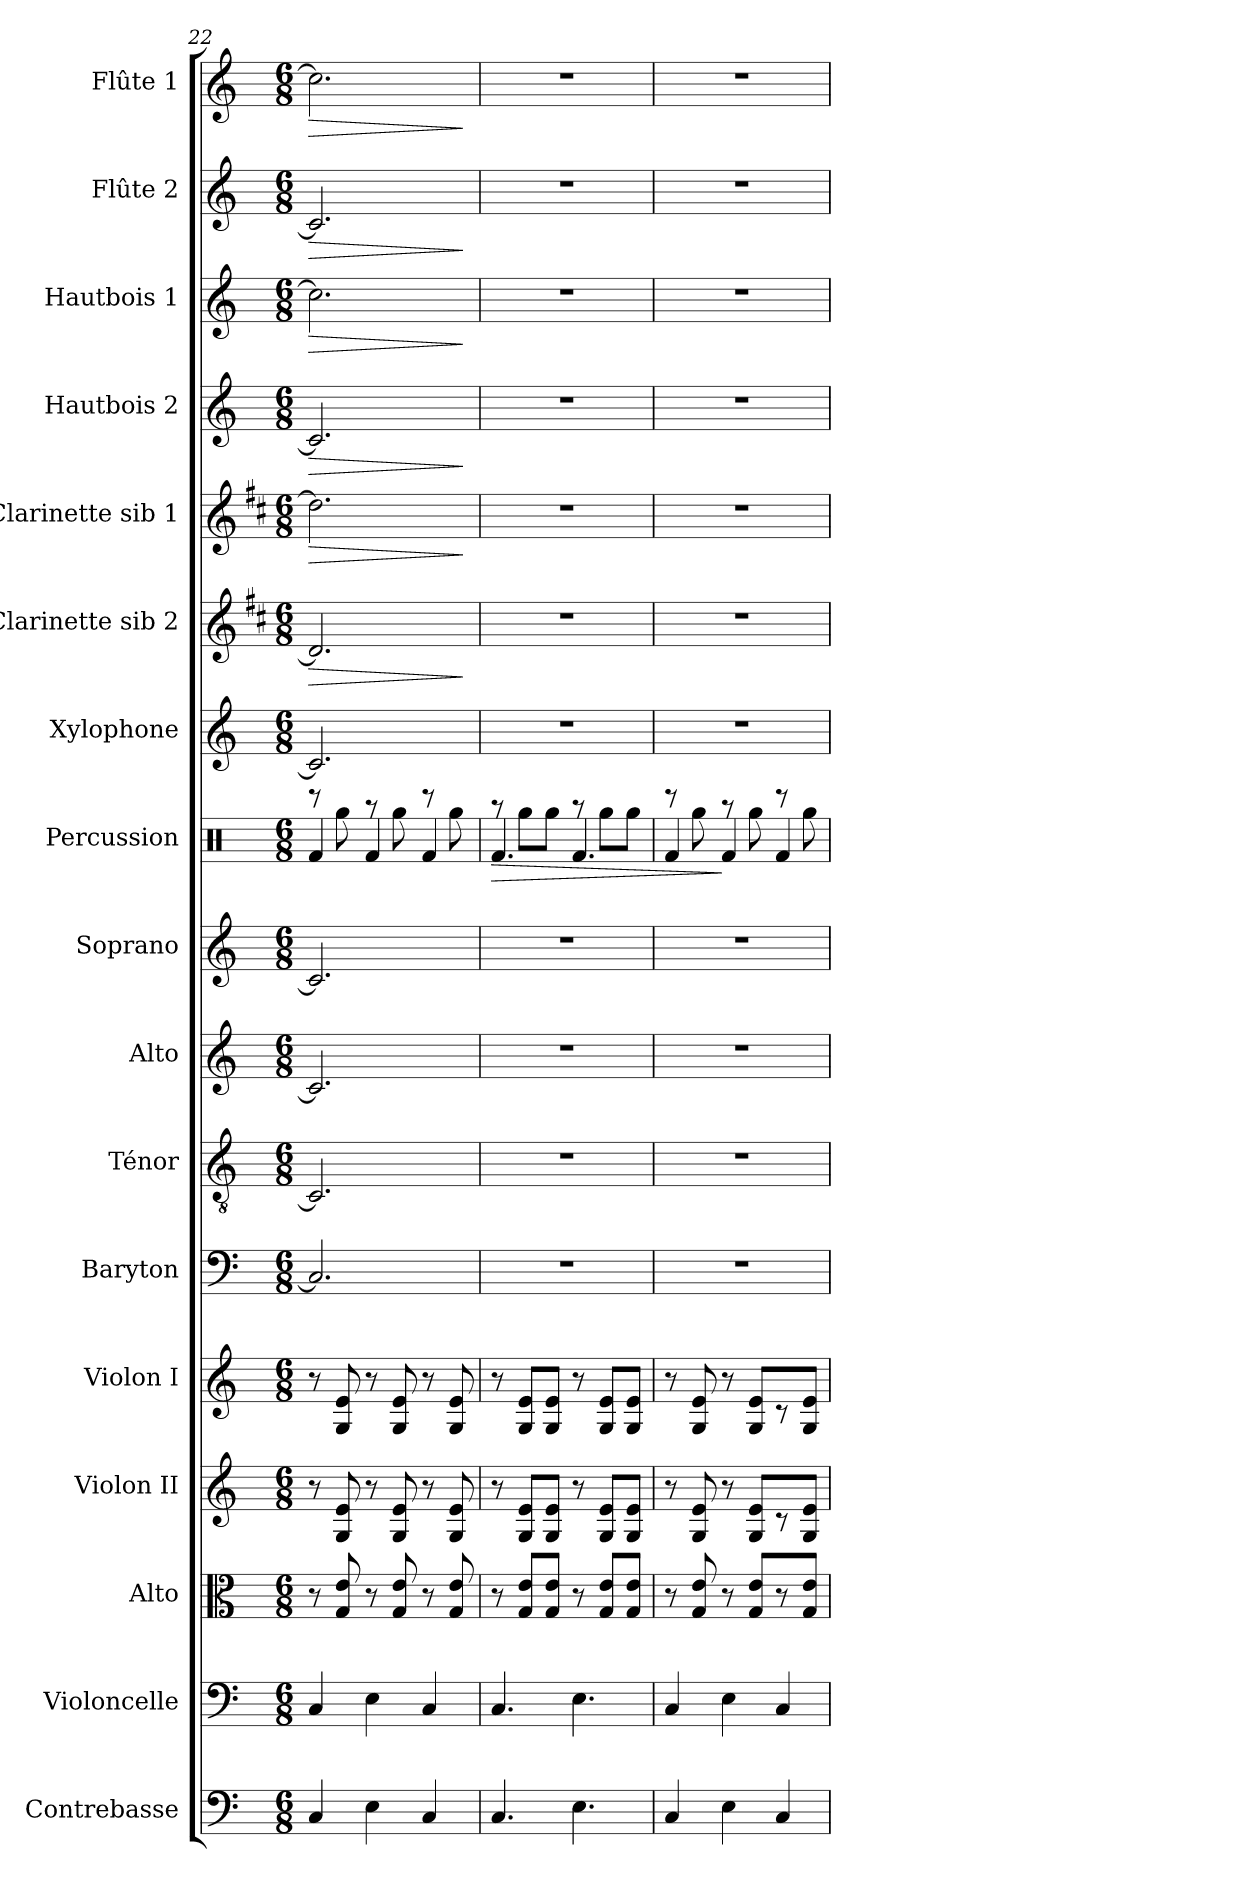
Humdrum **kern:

**kern	**kern	**kern	**kern	**kern	**kern	**text	**kern	**text	**kern	**text	**kern	**text	**kern	**dynam	**kern	**kern	**dynam	**kern	**dynam	**kern	**dynam	**kern	**dynam	**kern	**dynam	**kern	**dynam
*part17	*part16	*part15	*part14	*part13	*part12	*part12	*part11	*part11	*part10	*part10	*part9	*part9	*part8	*part8	*part7	*part6	*part6	*part5	*part5	*part4	*part4	*part3	*part3	*part2	*part2	*part1	*part1
*staff17	*staff16	*staff15	*staff14	*staff13	*staff12	*staff12	*staff11	*staff11	*staff10	*staff10	*staff9	*staff9	*staff8	*staff8	*staff7	*staff6	*staff6	*staff5	*staff5	*staff4	*staff4	*staff3	*staff3	*staff2	*staff2	*staff1	*staff1
*I"Contrebasse	*I"Violoncelle	*I"Alto	*I"Violon II	*I"Violon I	*I"Baryton	*	*I"Ténor	*	*I"Alto	*	*I"Soprano	*	*I"Percussion	*	*I"Xylophone	*I"Clarinette sib 2	*	*I"Clarinette sib 1	*	*I"Hautbois 2	*	*I"Hautbois 1	*	*I"Flûte 2	*	*I"Flûte 1	*
*I'Cb.	*I'Vc.	*I'A	*I'Vln. II	*I'Vln. I	*I'Bar.	*	*I'T	*	*I'A	*	*I'S	*	*I'Perc.	*	*I'Xyl.	*I'Cl. Sib 2	*	*I'Cl. Sib 1	*	*I'Hb. 2	*	*I'Hb. 1	*	*I'Fl. 2	*	*I'Fl. 1	*
*clefF4	*clefF4	*clefC3	*clefG2	*clefG2	*clefF4	*	*clefGv2	*	*clefG2	*	*clefG2	*	*clefX	*	*clefG2	*clefG2	*	*clefG2	*	*clefG2	*	*clefG2	*	*clefG2	*	*clefG2	*
*ITrd7c12	*	*	*	*	*	*	*	*	*	*	*	*	*	*	*	*ITrd1c2	*	*ITrd1c2	*	*	*	*	*	*	*	*	*
*k[]	*k[]	*k[]	*k[]	*k[]	*k[]	*	*k[]	*	*k[]	*	*k[]	*	*k[]	*	*k[]	*k[]	*	*k[]	*	*k[]	*	*k[]	*	*k[]	*	*k[]	*
*C:	*C:	*C:	*C:	*C:	*C:	*	*C:	*	*C:	*	*C:	*	*C:	*	*C:	*C:	*	*C:	*	*C:	*	*C:	*	*C:	*	*C:	*
*M6/8	*M6/8	*M6/8	*M6/8	*M6/8	*M6/8	*	*M6/8	*	*M6/8	*	*M6/8	*	*M6/8	*	*M6/8	*M6/8	*	*M6/8	*	*M6/8	*	*M6/8	*	*M6/8	*	*M6/8	*
=22	=22	=22	=22	=22	=22	=22	=22	=22	=22	=22	=22	=22	=22	=22	=22	=22	=22	=22	=22	=22	=22	=22	=22	=22	=22	=22	=22
*	*	*	*	*	*	*	*	*	*	*	*	*	*^	*	*	*	*	*	*	*	*	*	*	*	*	*	*
!	!	!	!	!	!	!	!	!	!	!	!	!	!	!	!	!	!	!LO:HP:b	!	!LO:HP:b	!	!LO:HP:b	!	!LO:HP:b	!	!LO:HP:b	!	!LO:HP:b
4CC/	4C/	8r	8r	8r	2.C/]	.	2.C/]	.	2.c/]	.	2.c/]	.	4Rf/	8rbb	.	2.c/]	2.c/]	>	2.cc\]	>	2.c/]	>	2.cc\]	>	2.c/]	>	2.cc\]	>
.	.	8G/ 8e/	8G/ 8e/	8G/ 8e/	.	.	.	.	.	.	.	.	.	8Rgg\	.	.	.	.	.	.	.	.	.	.	.	.	.	.
4EE\	4E\	8r	8r	8r	.	.	.	.	.	.	.	.	4Rf/	8raa	.	.	.	.	.	.	.	.	.	.	.	.	.	.
.	.	8G/ 8e/	8G/ 8e/	8G/ 8e/	.	.	.	.	.	.	.	.	.	8Rgg\	.	.	.	.	.	.	.	.	.	.	.	.	.	.
4CC/	4C/	8r	8r	8r	.	.	.	.	.	.	.	.	4Rf/	8rbb	.	.	.	.	.	.	.	.	.	.	.	.	.	.
.	.	8G/ 8e/	8G/ 8e/	8G/ 8e/	.	.	.	.	.	.	.	.	.	8Rgg\	.	.	.	.	.	.	.	.	.	.	.	.	.	.
*	*	*	*	*	*	*	*	*	*	*	*	*	*v	*v	*	*	*	*	*	*	*	*	*	*	*	*	*	*
.	.	.	.	.	.	.	.	.	.	.	.	.	.	.	.	.	]	.	]	.	]	.	]	.	]	.	]
=23	=23	=23	=23	=23	=23	=23	=23	=23	=23	=23	=23	=23	=23	=23	=23	=23	=23	=23	=23	=23	=23	=23	=23	=23	=23	=23	=23
!	!	!	!	!	!	!	!	!	!	!	!	!	!	!LO:HP:b	!	!	!	!	!	!	!	!	!	!	!	!	!
*	*	*	*	*	*	*	*	*	*	*	*	*	*^	*	*	*	*	*	*	*	*	*	*	*	*	*	*
4.CC/	4.C/	8r	8r	8r	2.r	.	2.r	.	2.r	.	2.r	.	4.Rf/	8raa	>	2.r	2.r	.	2.r	.	2.r	.	2.r	.	2.r	.	2.r	.
.	.	8G/ 8e/L	8G/ 8e/L	8G/ 8e/L	.	.	.	.	.	.	.	.	.	8Rgg\L	.	.	.	.	.	.	.	.	.	.	.	.	.	.
.	.	8G/ 8e/J	8G/ 8e/J	8G/ 8e/J	.	.	.	.	.	.	.	.	.	8Rgg\J	.	.	.	.	.	.	.	.	.	.	.	.	.	.
4.EE\	4.E\	8r	8r	8r	.	.	.	.	.	.	.	.	4.Rf/	8rgg	.	.	.	.	.	.	.	.	.	.	.	.	.	.
.	.	8G/ 8e/L	8G/ 8e/L	8G/ 8e/L	.	.	.	.	.	.	.	.	.	8Rgg\L	.	.	.	.	.	.	.	.	.	.	.	.	.	.
.	.	8G/ 8e/J	8G/ 8e/J	8G/ 8e/J	.	.	.	.	.	.	.	.	.	8Rgg\J	.	.	.	.	.	.	.	.	.	.	.	.	.	.
=24	=24	=24	=24	=24	=24	=24	=24	=24	=24	=24	=24	=24	=24	=24	=24	=24	=24	=24	=24	=24	=24	=24	=24	=24	=24	=24	=24	=24
4CC/	4C/	8r	8r	8r	2.r	.	2.r	.	2.r	.	2.r	.	4Rf/	8rbb	.	2.r	2.r	.	2.r	.	2.r	.	2.r	.	2.r	.	2.r	.
.	.	8G/ 8e/	8G/ 8e/	8G/ 8e/	.	.	.	.	.	.	.	.	.	8Rgg\	.	.	.	.	.	.	.	.	.	.	.	.	.	.
4EE\	4E\	8r	8r	8r	.	.	.	.	.	.	.	.	4Rf/	8raa	]	.	.	.	.	.	.	.	.	.	.	.	.	.
.	.	8G/ 8e/L	8G/ 8e/L	8G/ 8e/L	.	.	.	.	.	.	.	.	.	8Rgg\	.	.	.	.	.	.	.	.	.	.	.	.	.	.
4CC/	4C/	8r	8r	8r	.	.	.	.	.	.	.	.	4Rf/	8rbb	.	.	.	.	.	.	.	.	.	.	.	.	.	.
.	.	8G/ 8e/J	8G/ 8e/J	8G/ 8e/J	.	.	.	.	.	.	.	.	.	8Rgg\	.	.	.	.	.	.	.	.	.	.	.	.	.	.
*	*	*	*	*	*	*	*	*	*	*	*	*	*v	*v	*	*	*	*	*	*	*	*	*	*	*	*	*	*
=	=	=	=	=	=	=	=	=	=	=	=	=	=	=	=	=	=	=	=	=	=	=	=	=	=	=	=
*-	*-	*-	*-	*-	*-	*-	*-	*-	*-	*-	*-	*-	*-	*-	*-	*-	*-	*-	*-	*-	*-	*-	*-	*-	*-	*-	*-
